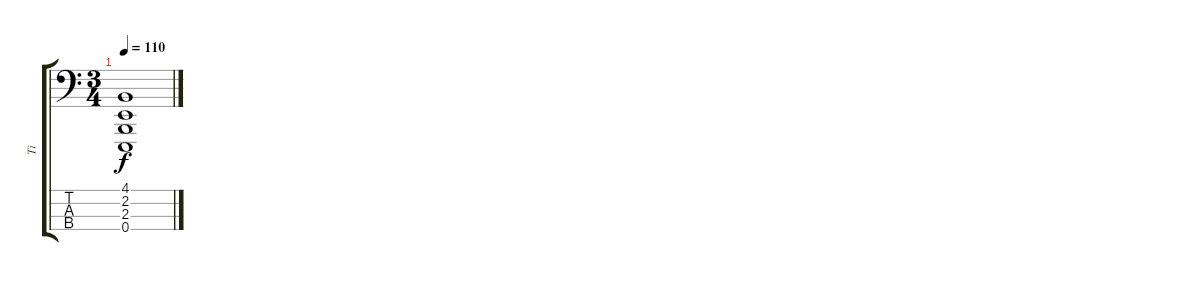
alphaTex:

\track ("Ti" "Ti") {instrument timpani}
\staff {score tabs}
\tuning (G2 D2 A1 E1) {hide}
\ts (3 4)
\tempo 110
\clef f4
\ks c
(4.1 2.2 2.3 0.4).1{dy f}
